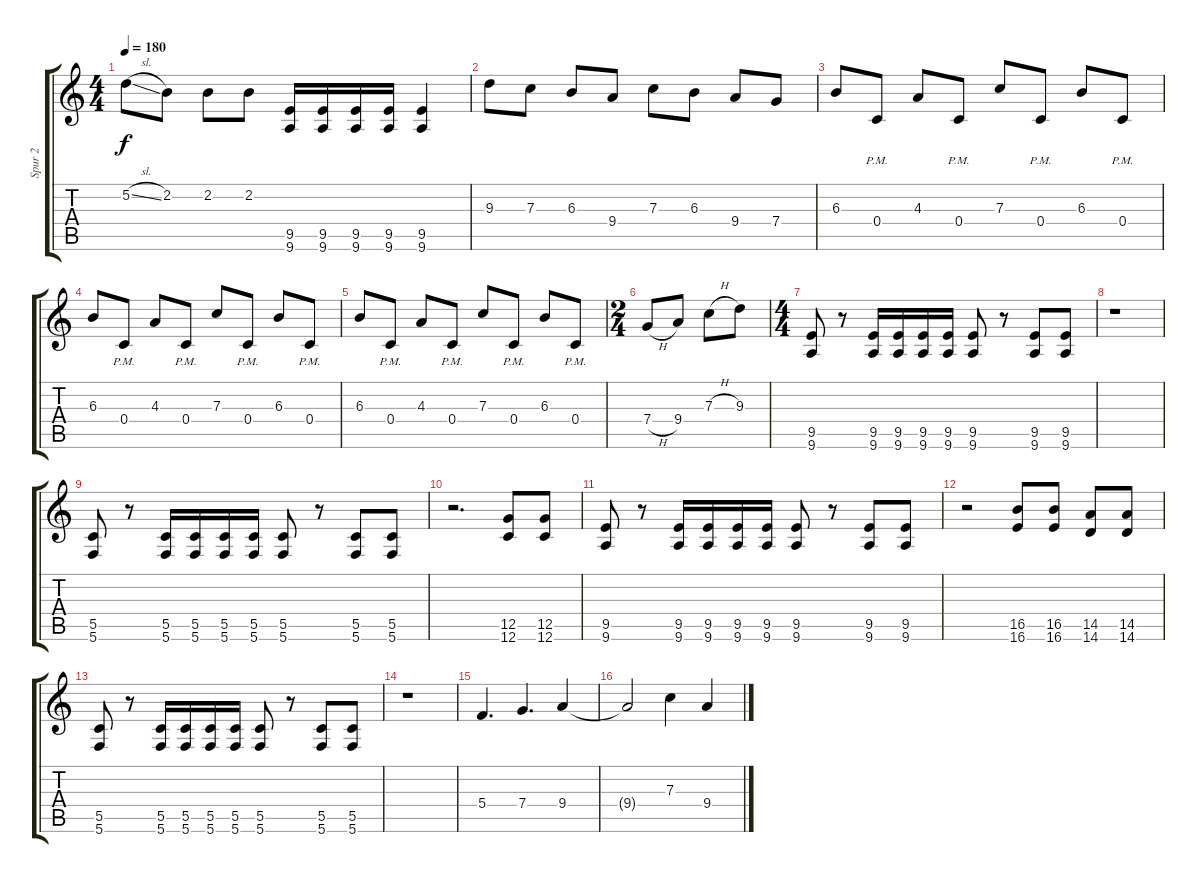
\track ("Spur 2" "Spur 2") {instrument distortionguitar}
\staff {score tabs}
\tuning (D4 A3 F3 C3 G2 C2) {hide}
\ts (4 4)
\tempo 180
\clef g2
\ks c
5.2{sl}.8{dy f} 2.2.8 2.2.8 2.2.8 (9.5 9.6).16 (9.5 9.6).16 (9.5 9.6).16 (9.5 9.6).16 (9.5 9.6).4 |
9.3.8 7.3.8 6.3.8 9.4.8 7.3.8 6.3.8 9.4.8 7.4.8 |
6.3.8 0.4{pm}.8 4.3.8 0.4{pm}.8 7.3.8 0.4{pm}.8 6.3.8 0.4{pm}.8 |
6.3.8 0.4{pm}.8 4.3.8 0.4{pm}.8 7.3.8 0.4{pm}.8 6.3.8 0.4{pm}.8 |
6.3.8 0.4{pm}.8 4.3.8 0.4{pm}.8 7.3.8 0.4{pm}.8 6.3.8 0.4{pm}.8 |
\ts (2 4)
7.4{h}.8 9.4.8 7.3{h}.8 9.3.8 |
\ts (4 4)
(9.5 9.6).8 r.8 (9.5 9.6).16 (9.5 9.6).16 (9.5 9.6).16 (9.5 9.6).16 (9.5 9.6).8 r.8 (9.5 9.6).8 (9.5 9.6).8 |
r.1 |
(5.5 5.6).8 r.8 (5.5 5.6).16 (5.5 5.6).16 (5.5 5.6).16 (5.5 5.6).16 (5.5 5.6).8 r.8 (5.5 5.6).8 (5.5 5.6).8 |
r.2{d} (12.5 12.6).8 (12.5 12.6).8 |
(9.5 9.6).8 r.8 (9.5 9.6).16 (9.5 9.6).16 (9.5 9.6).16 (9.5 9.6).16 (9.5 9.6).8 r.8 (9.5 9.6).8 (9.5 9.6).8 |
r.2 (16.5 16.6).8 (16.5 16.6).8 (14.5 14.6).8 (14.5 14.6).8 |
(5.5 5.6).8 r.8 (5.5 5.6).16 (5.5 5.6).16 (5.5 5.6).16 (5.5 5.6).16 (5.5 5.6).8 r.8 (5.5 5.6).8 (5.5 5.6).8 |
r.1 |
5.4.4{d} 7.4.4{d} 9.4.4 |
9.4{t}.2 7.3.4 9.4.4
